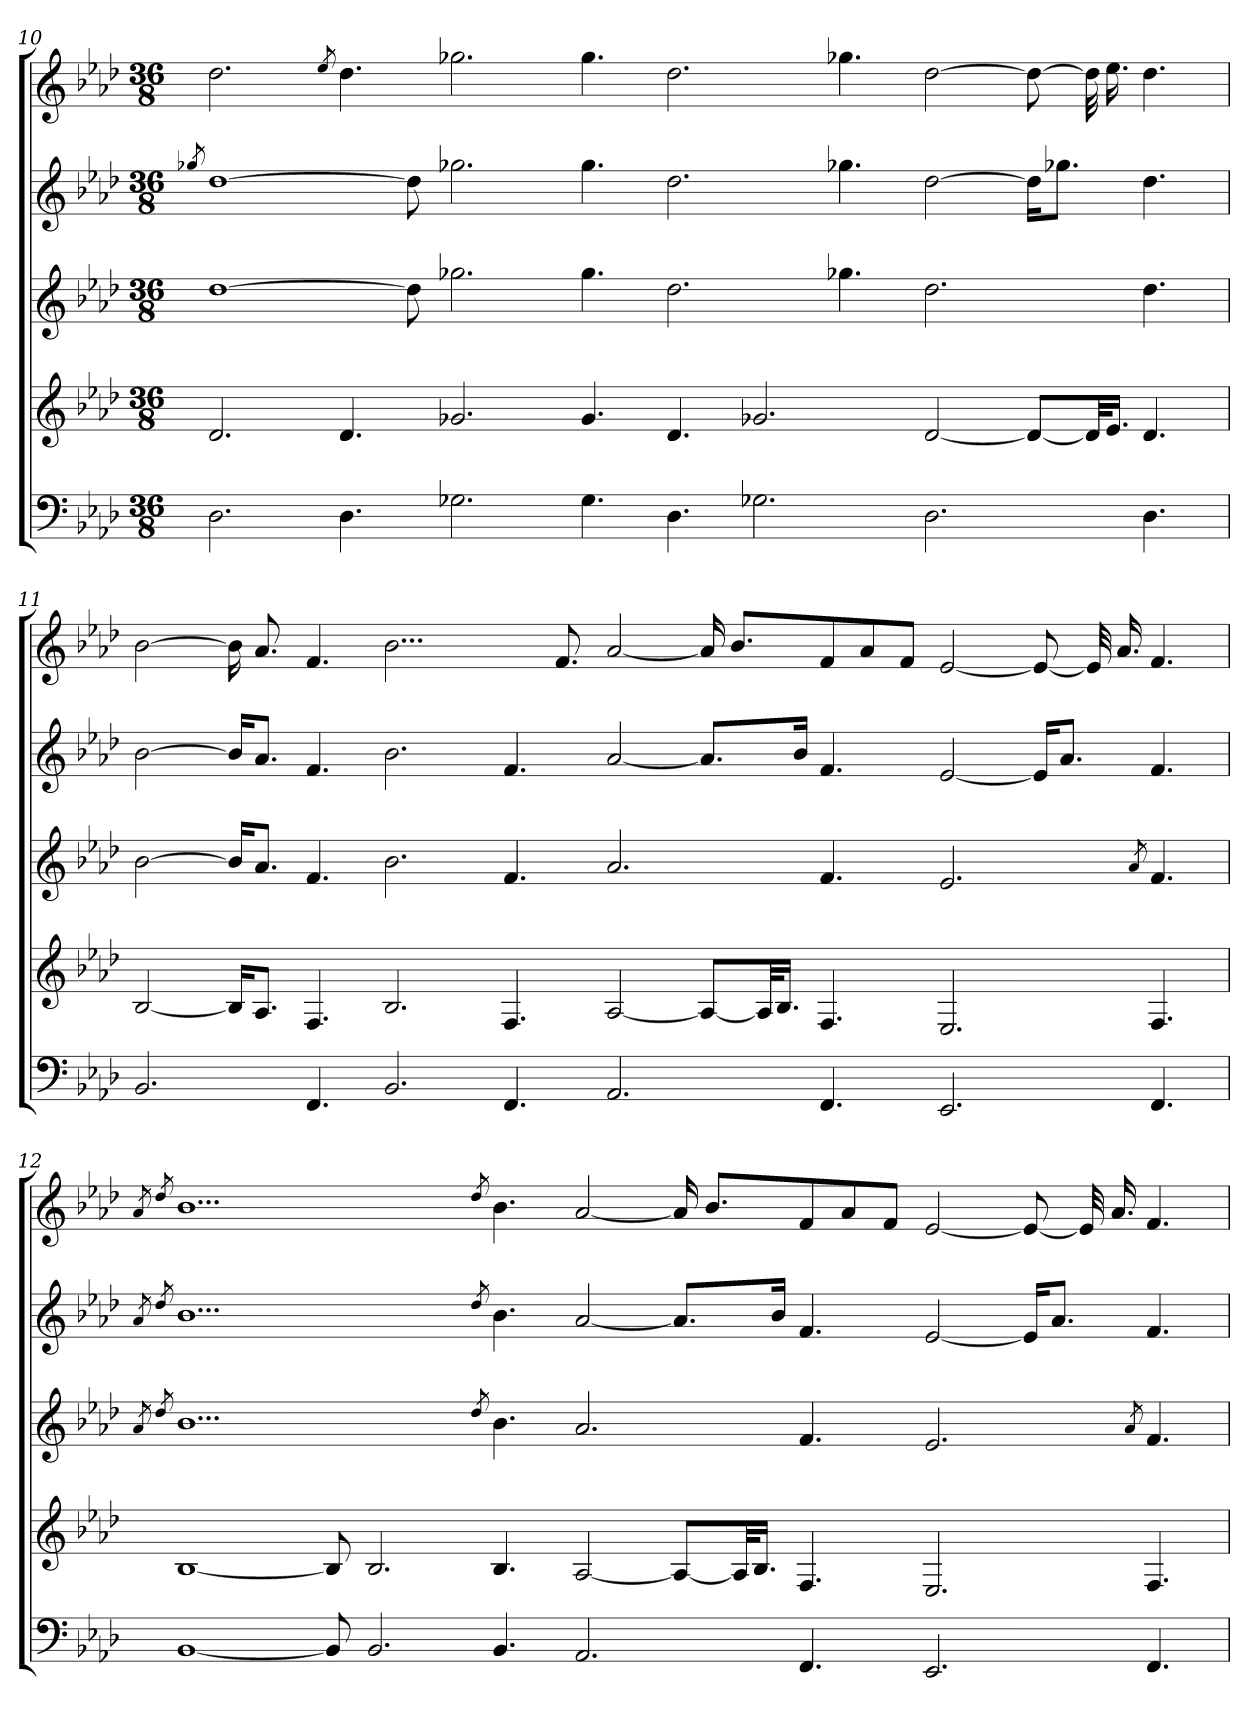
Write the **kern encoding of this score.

**kern	**kern	**kern	**kern	**kern
*part5	*part4	*part3	*part2	*part1
*staff5	*staff4	*staff3	*staff2	*staff1
*clefF4	*clefG2	*clefG2	*clefG2	*clefG2
*k[b-e-a-d-]	*k[b-e-a-d-]	*k[b-e-a-d-]	*k[b-e-a-d-]	*k[b-e-a-d-]
*M36/8	*M36/8	*M36/8	*M36/8	*M36/8
=10	=10	=10	=10	=10
.	.	.	8qgg-X	.
2.D-	2.d-	[1dd-	[1dd-	2.dd-
.	.	.	.	8qee-
4.D-	4.d-	.	.	4.dd-
.	.	8dd-]	8dd-]	.
2.G-X	2.g-X	2.gg-X	2.gg-X	2.gg-X
4.G-	4.g-	4.gg-	4.gg-	4.gg-
4.D-	4.d-	2.dd-	2.dd-	2.dd-
2.G-X	2.g-X	.	.	.
.	.	4.gg-X	4.gg-X	4.gg-X
2.D-	[2d-	2.dd-	[2dd-	[2dd-
.	8d-/L_	.	16dd-\KL]	8dd-_
.	.	.	8.gg-X\J	.
.	32d-/KL]	.	.	32dd-]
.	16.e-/JJ	.	.	16.ee-
4.D-	4.d-	4.dd-	4.dd-	4.dd-
=11	=11	=11	=11	=11
2.BB-	[2B-	[2b-	[2b-	[2b-
.	16B-/KL]	16b-/KL]	16b-/KL]	16b-]
.	8.A-/J	8.a-/J	8.a-/J	8.a-
4.FF	4.F	4.f	4.f	4.f
2.BB-	2.B-	2.b-	2.b-	2...b-
4.FF	4.F	4.f	4.f	.
.	.	.	.	8.f
2.AA-	[2A-	2.a-	[2a-	[2a-
.	8A-/L_	.	8.a-/L]	16a-]
.	.	.	.	8.b-/L
.	32A-/KL]	.	.	.
.	16.B-/JJ	.	.	.
.	.	.	16b-/Jk	.
4.FF	4.F	4.f	4.f	8f/
.	.	.	.	8a-/
.	.	.	.	8f/J
2.EE-	2.E-	2.e-	[2e-	[2e-
.	.	.	16e-/KL]	8e-_
.	.	.	8.a-/J	.
.	.	.	.	32e-]
.	.	.	.	16.a-
.	.	8qa-	.	.
4.FF	4.F	4.f	4.f	4.f
=12	=12	=12	=12	=12
.	.	8qa-	8qa-	8qa-
.	.	8qdd-	8qdd-	8qdd-
[1BB-	[1B-	1...b-	1...b-	1...b-
8BB-]	8B-]	.	.	.
2.BB-	2.B-	.	.	.
.	.	8qdd-	8qdd-	8qdd-
4.BB-	4.B-	4.b-	4.b-	4.b-
2.AA-	[2A-	2.a-	[2a-	[2a-
.	8A-/L_	.	8.a-/L]	16a-]
.	.	.	.	8.b-/L
.	32A-/KL]	.	.	.
.	16.B-/JJ	.	.	.
.	.	.	16b-/Jk	.
4.FF	4.F	4.f	4.f	8f/
.	.	.	.	8a-/
.	.	.	.	8f/J
2.EE-	2.E-	2.e-	[2e-	[2e-
.	.	.	16e-/KL]	8e-_
.	.	.	8.a-/J	.
.	.	.	.	32e-]
.	.	.	.	16.a-
.	.	8qa-	.	.
4.FF	4.F	4.f	4.f	4.f
=	=	=	=	=
*-	*-	*-	*-	*-
